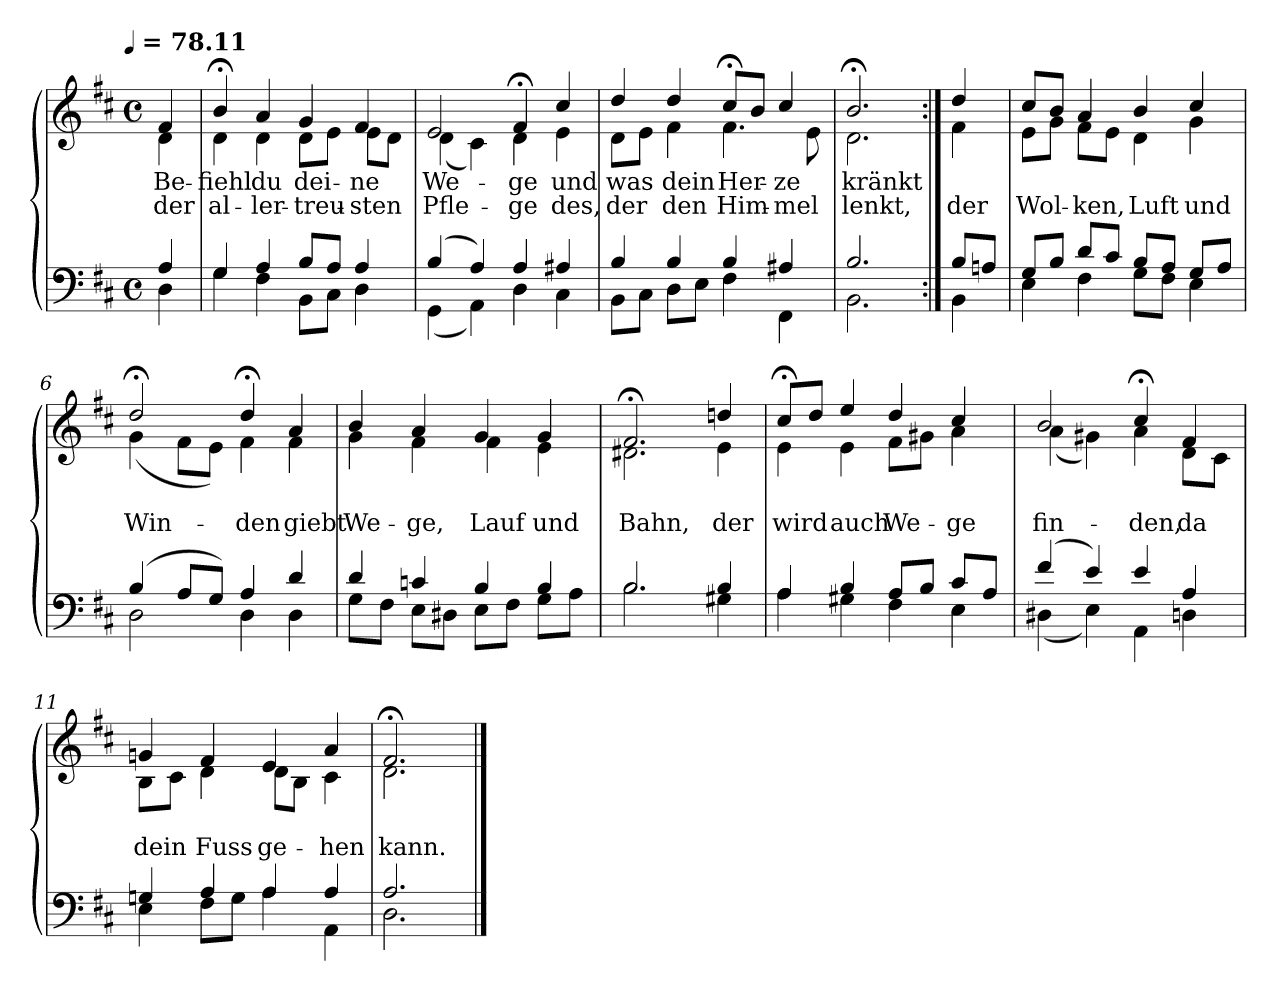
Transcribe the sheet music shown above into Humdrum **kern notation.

**kern	**kern	**text	**text	**dynam
*part1	*part1	*part1	*part1	*part1
*staff2	*staff1	*staff1	*staff1	*staff1/2
*clefF4	*clefG2	*	*	*
*k[f#c#]	*k[f#c#]	*	*	*
!!LO:TX:omd:t=[quarter] = 78.11
*M4/4	*M4/4	*	*	*
*met(c)	*met(c)	*	*	*
*MM78	*MM78	*	*	*
=	=	=	=	=
*^	*^	*	*	*
4A	4D	4f#	4d	Be-	der	.
=1	=1	=1	=1	=1	=1	=1
*	*	*MM81	*	*	*	*
4G	4G	4b;<	4d	-fiehl	al-	.
4A	4F#	4a	4d	du	-ler-	♩ = 79.5
8BL	8BBL	4g	8dL	dei-	-treu-	♩ = 81
8AJ	8C#J	.	8eJ	.	.	.
4A	4D	4f#	8eL	-ne	-sten	♩ = 80
.	.	.	8dJ	.	.	.
=2	=2	=2	=2	=2	=2	=2
*	*	*MM79	*	*	*	*
(4B	(4GG	2e	(4d	We-	Pfle-	.
4A)	4AA)	.	4c#)	.	.	.
4A	4D	4f#;<	4d	-ge	-ge	♩ = 78.7
4A#X	4C#	4cc#	4e	und	des,	♩ = 79.1
=3	=3	=3	=3	=3	=3	=3
4B	8BBL	4dd	8dL	was	der	.
.	8C#J	.	8eJ	.	.	.
4B	8DL	4dd	4f#	dein	den	.
.	8EJ	.	.	.	.	.
4B	4F#	8cc#;<L	4.f#	Her-	Him-	.
.	.	8bJ	.	.	.	.
4A#X	4FF#	4cc#	.	-ze	-mel	♩ = 76
.	.	.	8e	.	.	.
=4	=4	=4	=4	=4	=4	=4
*	*	*MM77	*	*	*	*
2.B	2.BB	2.b;<	2.d	kränkt	lenkt,	.
!!LO:LB:g=z	!!
=:|!	=:|!	=:|!	=:|!	=:|!	=:|!	=:|!
*	*	*MM80	*	*	*	*
8BL	4BB	4dd	4f#	.	der	.
8AnJ	.	.	.	.	.	.
=5	=5	=5	=5	=5	=5	=5
8GL	4E	8cc#L	8eL	.	Wol-	.
8BJ	.	8bJ	8gJ	.	.	.
8dL	4F#	4a	8f#L	.	-ken,	.
8c#J	.	.	8eJ	.	.	.
8BL	8GL	4b	4d	.	Luft	.
8AJ	8F#J	.	.	.	.	.
8GL	4E	4cc#	4g	.	und	.
8AJ	.	.	.	.	.	.
=6	=6	=6	=6	=6	=6	=6
(4B	2D	2dd;<	(4g	.	Win-	.
8AL	.	.	8f#L	.	.	.
8GJ)	.	.	8eJ)	.	.	.
4A	4D	4dd;<	4f#	.	-den	.
4d	4D	4a	4f#	.	giebt	.
=7	=7	=7	=7	=7	=7	=7
4d	8GL	4b	4g	.	We-	.
.	8F#J	.	.	.	.	.
4cn	8EL	4a	4f#	.	-ge,	.
.	8D#XJ	.	.	.	.	.
4B	8EL	4g	4f#	.	Lauf	.
.	8F#J	.	.	.	.	.
4B	8GL	4g	4e	.	und	.
.	8AJ	.	.	.	.	.
=8	=8	=8	=8	=8	=8	=8
2.B	2.B	2.f#;<	2.d#X	.	Bahn,	.
4B	4G#X	4ddn	4e	.	der	.
!!LO:LB:g=z	!!
=9	=9	=9	=9	=9	=9	=9
4A	4A	8cc#;<L	4e	.	wird	.
.	.	8ddJ	.	.	.	.
4B	4G#X	4ee	4e	.	auch	.
8AL	4F#	4dd	8f#L	.	We-	.
8BJ	.	.	8g#XJ	.	.	.
8c#L	4E	4cc#	4a	.	-ge	♩ = 79
8AJ	.	.	.	.	.	.
=10	=10	=10	=10	=10	=10	=10
*	*	*MM77	*	*	*	*
(4f#	(4D#X	2b	(4a	.	fin-	.
4e)	4E)	.	4g#X)	.	.	.
4e	4AA	4cc#;<	4a	.	-den,	.
4A	4Dn	4f#	8dL	.	da	♩ = 76
.	.	.	8c#J	.	.	.
=11	=11	=11	=11	=11	=11	=11
4Gn	4E	4gn	8BL	.	dein	.
.	.	.	8c#J	.	.	.
4A	8F#L	4f#	4d	.	Fuss	.
.	8GJ	.	.	.	.	.
4A	4A	4e	8dL	.	ge-	♩ = 74
.	.	.	8BJ	.	.	.
4A	4AA	4a	4c#	.	-hen	♩ = 65
=12	=12	=12	=12	=12	=12	=12
2.A	2.D	2.f#;<	2.d	.	kann.	.
*v	*v	*	*	*	*	*
*	*v	*v	*	*	*
==	==	==	==	==
*-	*-	*-	*-	*-
